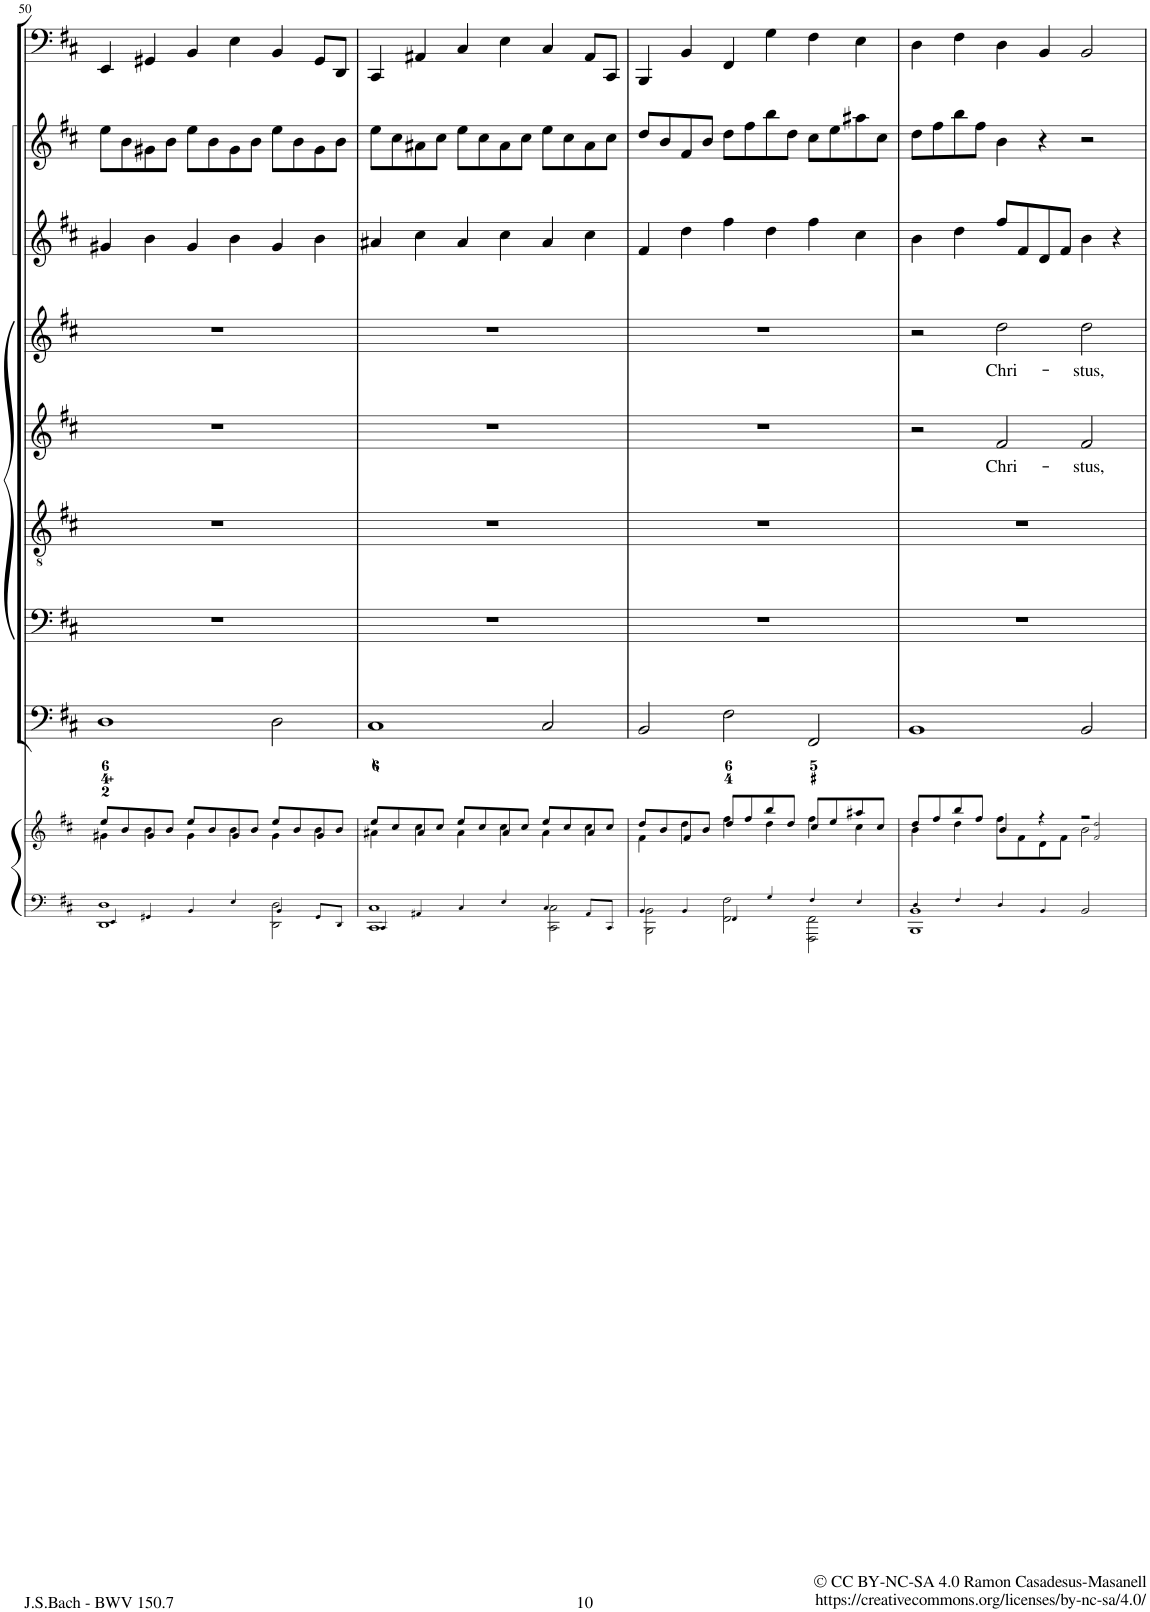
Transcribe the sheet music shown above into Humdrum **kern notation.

**kern	**kern	**kern	**kern	**kern	**kern	**text	**kern	**text	**kern	**kern	**kern
*part9	*part9	*part8	*part7	*part6	*part5	*part5	*part4	*part4	*part3	*part2	*part1
*staff10	*staff9	*staff8	*staff7	*staff6	*staff5	*staff5	*staff4	*staff4	*staff3	*staff2	*staff1
*I"Piano reduction	*	*I"Continuo	*I"Basso	*I"Tenore	*I"Alto	*	*I"Soprano	*	*I"Violino II	*I"Violino I	*I"Fagotto
*I'Pno	*	*	*	*	*	*	*	*	*I'Vln	*I'Vln	*
!!LO:PB:g=z
*clefF4	*clefG2	*clefF4	*clefF4	*clefGv2	*clefG2	*	*clefG2	*	*clefG2	*clefG2	*clefF4
*k[f#c#]	*k[f#c#]	*k[f#c#]	*k[f#c#]	*k[f#c#]	*k[f#c#]	*	*k[f#c#]	*	*k[f#c#]	*k[f#c#]	*k[f#c#]
*M3/2	*M3/2	*M3/2	*M3/2	*M3/2	*M3/2	*	*M3/2	*	*M3/2	*M3/2	*M3/2
=50	=50	=50	=50	=50	=50	=50	=50	=50	=50	=50	=50
*^	*^	*	*	*	*	*	*	*	*	*	*
4EE!/	1DD 1D	8ee/L	4g#X\	1D	1.r	1.r	1.r	.	1.r	.	4g#X/	8ee\L	4EE/
.	.	8b/	.	.	.	.	.	.	.	.	.	8b\	.
4GG#X!/	.	8g#/	4b\	.	.	.	.	.	.	.	4b\	8g#X\	4GG#X/
.	.	8b/J	.	.	.	.	.	.	.	.	.	8b\J	.
4BB!/	.	8ee/L	4g#\	.	.	.	.	.	.	.	4g#/	8ee\L	4BB/
.	.	8b/	.	.	.	.	.	.	.	.	.	8b\	.
4E!/	.	8g#/	4b\	.	.	.	.	.	.	.	4b\	8g#\	4E\
.	.	8b/J	.	.	.	.	.	.	.	.	.	8b\J	.
4BB!/	2DD\ 2D\	8ee/L	4g#\	2D\	.	.	.	.	.	.	4g#/	8ee\L	4BB/
.	.	8b/	.	.	.	.	.	.	.	.	.	8b\	.
8GG#!/L	.	8g#/	4b\	.	.	.	.	.	.	.	4b\	8g#\	8GG#/L
8DD!/J	.	8b/J	.	.	.	.	.	.	.	.	.	8b\J	8DD/J
=51	=51	=51	=51	=51	=51	=51	=51	=51	=51	=51	=51	=51	=51
4CC#!/	1CC# 1C#	8ee/L	4a#X\	1C#	1.r	1.r	1.r	.	1.r	.	4a#X/	8ee\L	4CC#/
.	.	8cc#/	.	.	.	.	.	.	.	.	.	8cc#\	.
4AA#X!/	.	8a#/	4cc#\	.	.	.	.	.	.	.	4cc#\	8a#X\	4AA#X/
.	.	8cc#/J	.	.	.	.	.	.	.	.	.	8cc#\J	.
4C#!/	.	8ee/L	4a#\	.	.	.	.	.	.	.	4a#/	8ee\L	4C#/
.	.	8cc#/	.	.	.	.	.	.	.	.	.	8cc#\	.
4E!/	.	8a#/	4cc#\	.	.	.	.	.	.	.	4cc#\	8a#\	4E\
.	.	8cc#/J	.	.	.	.	.	.	.	.	.	8cc#\J	.
4C#!/	2CC#\ 2C#\	8ee/L	4a#\	2C#/	.	.	.	.	.	.	4a#/	8ee\L	4C#/
.	.	8cc#/	.	.	.	.	.	.	.	.	.	8cc#\	.
8AA#!/L	.	8a#/	4cc#\	.	.	.	.	.	.	.	4cc#\	8a#\	8AA#/L
8CC#!/J	.	8cc#/J	.	.	.	.	.	.	.	.	.	8cc#\J	8CC#/J
=52	=52	=52	=52	=52	=52	=52	=52	=52	=52	=52	=52	=52	=52
4BB!/	2BBB\ 2BB\	8dd/L	4f#\	2BB/	1.r	1.r	1.r	.	1.r	.	4f#/	8dd/L	4BBB/
.	.	8b/	.	.	.	.	.	.	.	.	.	8b/	.
4BB!/	.	8f#/	4dd\	.	.	.	.	.	.	.	4dd\	8f#/	4BB/
.	.	8b/J	.	.	.	.	.	.	.	.	.	8b/J	.
4FF#!/	2FF#\ 2F#\	8dd/L	4ff#\	2F#\	.	.	.	.	.	.	4ff#\	8dd\L	4FF#/
.	.	8ff#/	.	.	.	.	.	.	.	.	.	8ff#\	.
4G!/	.	8bb/	4dd\	.	.	.	.	.	.	.	4dd\	8bb\	4G\
.	.	8dd/J	.	.	.	.	.	.	.	.	.	8dd\J	.
4F#!/	2FFF#\ 2FF#\	8cc#/L	4ff#\	2FF#/	.	.	.	.	.	.	4ff#\	8cc#\L	4F#\
.	.	8ee/	.	.	.	.	.	.	.	.	.	8ee\	.
4E!/	.	8aa#X/	4cc#\	.	.	.	.	.	.	.	4cc#\	8aa#X\	4E\
.	.	8cc#/J	.	.	.	.	.	.	.	.	.	8cc#\J	.
=53	=53	=53	=53	=53	=53	=53	=53	=53	=53	=53	=53	=53	=53
*	*	*	*^	*	*	*	*	*	*	*	*	*	*
4D!/	1BBB 1BB	8dd/L	4b\	1ryy	1BB	1.r	1.r	2r	.	2r	.	4b\	8dd\L	4D\
.	.	8ff#/	.	.	.	.	.	.	.	.	.	.	8ff#\	.
4F#!/	.	8bb/	4dd\	.	.	.	.	.	.	.	.	4dd\	8bb\	4F#\
.	.	8ff#/J	.	.	.	.	.	.	.	.	.	.	8ff#\J	.
!	!	!	!	!	!	!	!	!	!LO:LY:b	!	!LO:LY:b	!	!	!
4D!/	.	4b/	8ff#\L	.	.	.	.	2f#/	Chri-	2dd\	Chri-	8ff#/L	4b\	4D\
.	.	.	8f#\	.	.	.	.	.	.	.	.	8f#/	.	.
4BB!/	.	4r	8d\	.	.	.	.	.	.	.	.	8d/	4r	4BB/
.	.	.	8f#\J	.	.	.	.	.	.	.	.	8f#/J	.	.
!	!	!	!	!	!	!	!	!	!LO:LY:b	!	!LO:LY:b	!	!	!
2ryy	2BB/	2r	2b\	2f#!/ 2dd!/	2BB/	.	.	2f#/	stus,	2dd\	-stus,	4b\	2r	2BB/
.	.	.	.	.	.	.	.	.	.	.	.	4r	.	.
*v	*v	*	*	*	*	*	*	*	*	*	*	*	*	*
*	*v	*v	*v	*	*	*	*	*	*	*	*	*	*
=	=	=	=	=	=	=	=	=	=	=	=
*-	*-	*-	*-	*-	*-	*-	*-	*-	*-	*-	*-
